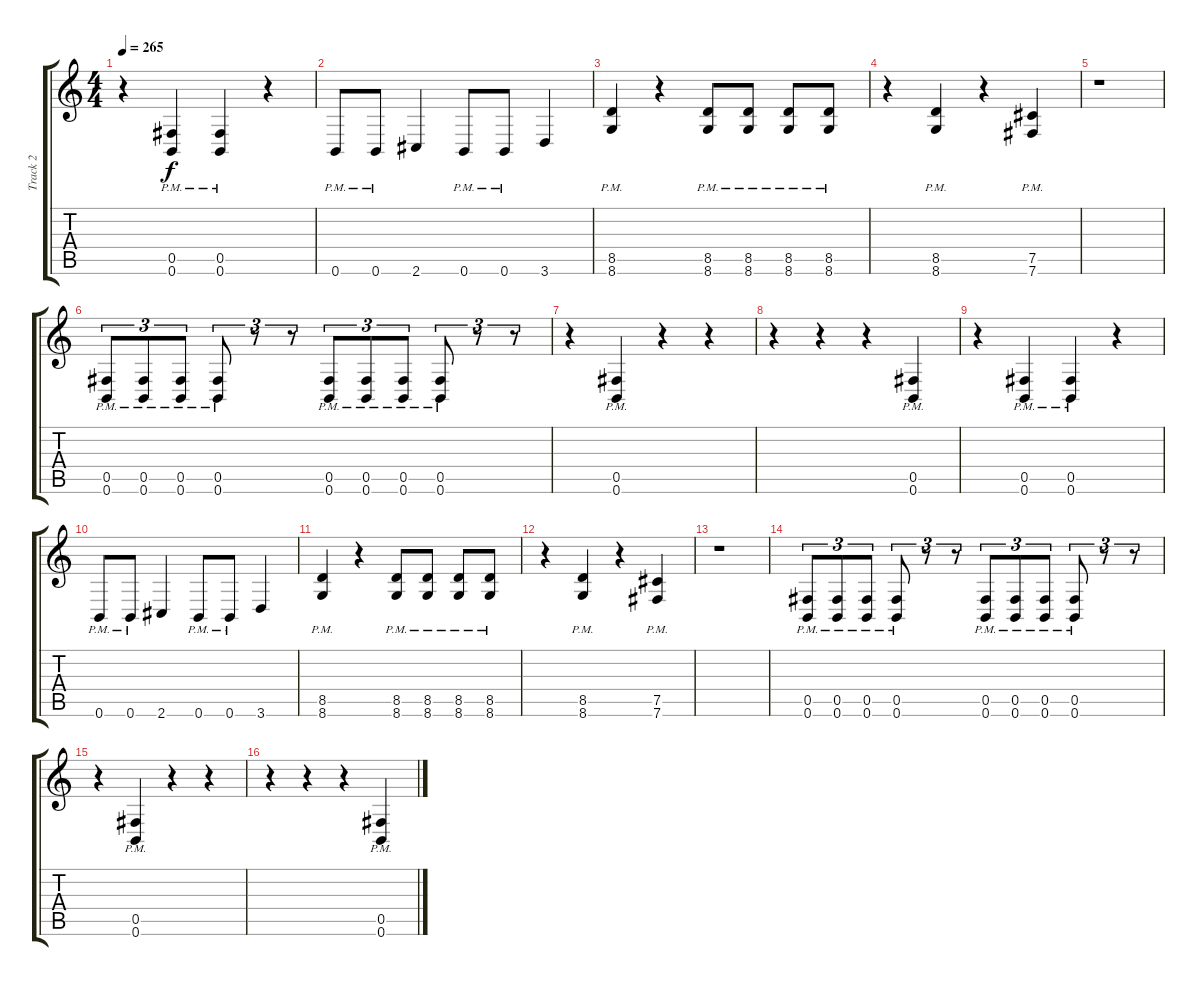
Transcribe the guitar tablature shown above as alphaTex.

\track ("Track 2" "Track 2") {instrument distortionguitar}
\staff {score tabs}
\tuning (Db4 Ab3 E3 B2 Gb2 B1) {hide}
\ts (4 4)
\tempo 265
\clef g2
\ks c
r.4{dy f} (0.5{pm} 0.6{pm}).4 (0.5{pm} 0.6{pm}).4 r.4 |
0.6{pm}.8 0.6{pm}.8 2.6.4 0.6{pm}.8 0.6{pm}.8 3.6.4 |
(8.5{pm} 8.6{pm}).4 r.4 (8.5{pm} 8.6{pm}).8 (8.5{pm} 8.6{pm}).8 (8.5{pm} 8.6{pm}).8 (8.5{pm} 8.6{pm}).8 |
r.4 (8.5{pm} 8.6{pm}).4 r.4 (7.5{pm} 7.6{pm}).4 |
r.1 |
(0.5{pm} 0.6{pm}).8{tu (3 2)} (0.5{pm} 0.6{pm}).8{tu (3 2)} (0.5{pm} 0.6{pm}).8{tu (3 2)} (0.5{pm} 0.6{pm}).8{tu (3 2)} r.8{tu (3 2)} r.8{tu (3 2)} (0.5{pm} 0.6{pm}).8{tu (3 2)} (0.5{pm} 0.6{pm}).8{tu (3 2)} (0.5{pm} 0.6{pm}).8{tu (3 2)} (0.5{pm} 0.6{pm}).8{tu (3 2)} r.8{tu (3 2)} r.8{tu (3 2)} |
r.4 (0.5{pm} 0.6{pm}).4 r.4 r.4 |
r.4 r.4 r.4 (0.5{pm} 0.6{pm}).4 |
r.4 (0.5{pm} 0.6{pm}).4 (0.5{pm} 0.6{pm}).4 r.4 |
0.6{pm}.8 0.6{pm}.8 2.6.4 0.6{pm}.8 0.6{pm}.8 3.6.4 |
(8.5{pm} 8.6{pm}).4 r.4 (8.5{pm} 8.6{pm}).8 (8.5{pm} 8.6{pm}).8 (8.5{pm} 8.6{pm}).8 (8.5{pm} 8.6{pm}).8 |
r.4 (8.5{pm} 8.6{pm}).4 r.4 (7.5{pm} 7.6{pm}).4 |
r.1 |
(0.5{pm} 0.6{pm}).8{tu (3 2)} (0.5{pm} 0.6{pm}).8{tu (3 2)} (0.5{pm} 0.6{pm}).8{tu (3 2)} (0.5{pm} 0.6{pm}).8{tu (3 2)} r.8{tu (3 2)} r.8{tu (3 2)} (0.5{pm} 0.6{pm}).8{tu (3 2)} (0.5{pm} 0.6{pm}).8{tu (3 2)} (0.5{pm} 0.6{pm}).8{tu (3 2)} (0.5{pm} 0.6{pm}).8{tu (3 2)} r.8{tu (3 2)} r.8{tu (3 2)} |
r.4 (0.5{pm} 0.6{pm}).4 r.4 r.4 |
r.4 r.4 r.4 (0.5{pm} 0.6{pm}).4
